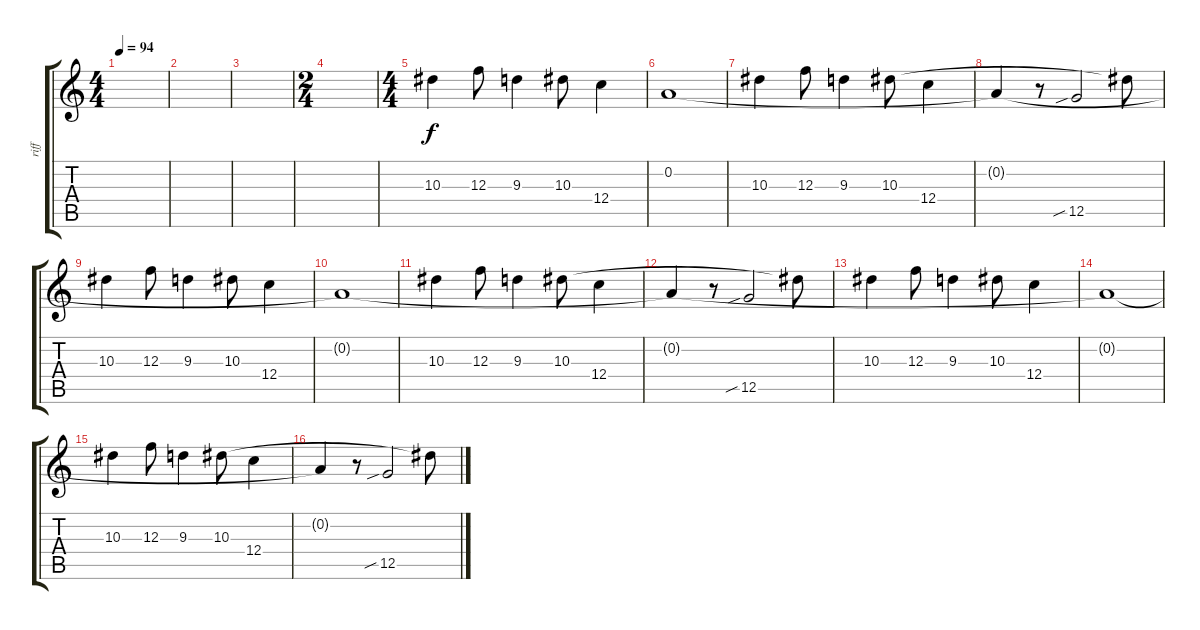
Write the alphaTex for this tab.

\track ("riff" "riff") {instrument distortionguitar}
\staff {score tabs}
\tuning (D4 A3 F3 C3 G2 C2) {hide}
\ts (4 4)
\tempo 94
\clef g2
\ks c
|
|
|
\ts (2 4)
|
\ts (4 4)
10.3.4 12.3.8 9.3.4 10.3.8 12.4.4 |
0.2.1 |
10.3.4 12.3.8 9.3.4 10.3.8 12.4.4 |
0.2{t}.4 r.8 12.5{sib}.2 10.3{t}.8 |
10.3.4 12.3.8 9.3.4 10.3.8 12.4.4 |
0.2{t}.1 |
10.3.4 12.3.8 9.3.4 10.3.8 12.4.4 |
0.2{t}.4 r.8 12.5{sib}.2 10.3{t}.8 |
10.3.4 12.3.8 9.3.4 10.3.8 12.4.4 |
0.2{t}.1 |
10.3.4 12.3.8 9.3.4 10.3.8 12.4.4 |
0.2{t}.4 r.8 12.5{sib}.2 10.3{t}.8
